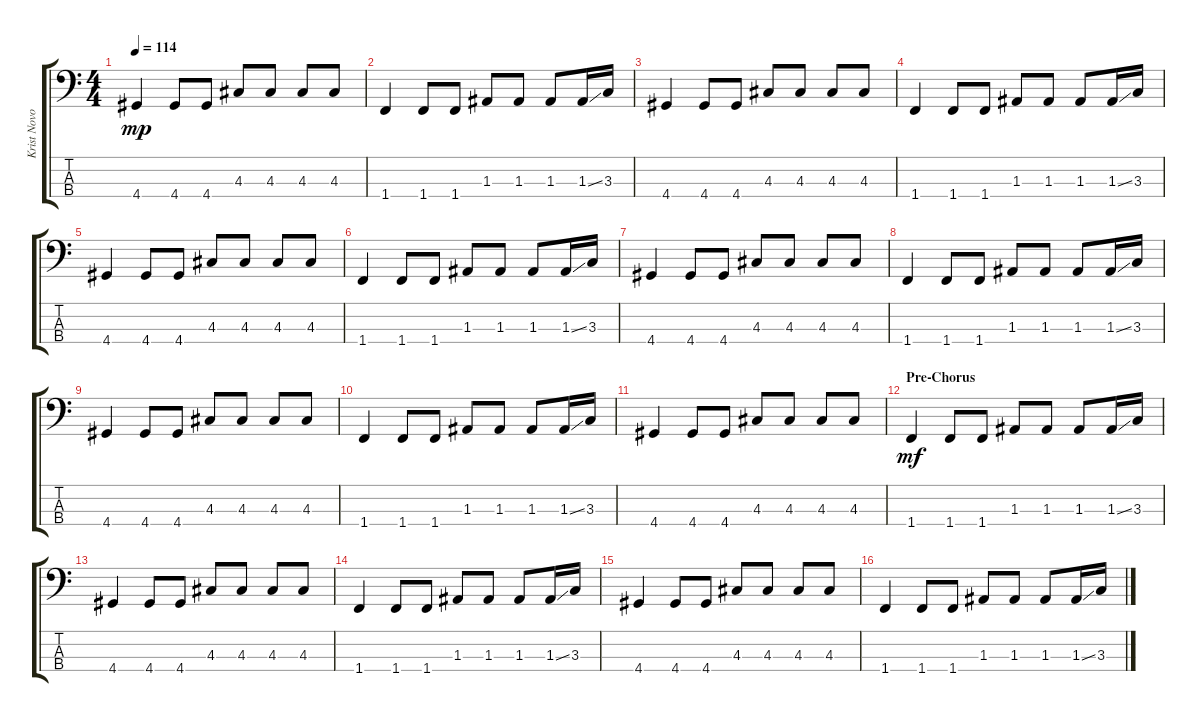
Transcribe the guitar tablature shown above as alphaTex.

\track ("Krist Novoselic - Bass" "Krist Novo") {instrument electricbasspick}
\staff {score tabs}
\tuning (G2 D2 A1 E1) {hide}
\ts (4 4)
\tempo 114
\clef f4
\ks c
4.4.4{dy mp} 4.4.8 4.4.8 4.3.8 4.3.8 4.3.8 4.3.8 |
1.4.4 1.4.8 1.4.8 1.3.8 1.3.8 1.3.8 1.3{ss}.16 3.3.16 |
4.4.4 4.4.8 4.4.8 4.3.8 4.3.8 4.3.8 4.3.8 |
1.4.4 1.4.8 1.4.8 1.3.8 1.3.8 1.3.8 1.3{ss}.16 3.3.16 |
4.4.4 4.4.8 4.4.8 4.3.8 4.3.8 4.3.8 4.3.8 |
1.4.4 1.4.8 1.4.8 1.3.8 1.3.8 1.3.8 1.3{ss}.16 3.3.16 |
4.4.4 4.4.8 4.4.8 4.3.8 4.3.8 4.3.8 4.3.8 |
1.4.4 1.4.8 1.4.8 1.3.8 1.3.8 1.3.8 1.3{ss}.16 3.3.16 |
4.4.4 4.4.8 4.4.8 4.3.8 4.3.8 4.3.8 4.3.8 |
1.4.4 1.4.8 1.4.8 1.3.8 1.3.8 1.3.8 1.3{ss}.16 3.3.16 |
4.4.4 4.4.8 4.4.8 4.3.8 4.3.8 4.3.8 4.3.8 |
\section ("" "Pre-Chorus")
1.4.4{dy mf} 1.4.8 1.4.8 1.3.8 1.3.8 1.3.8 1.3{ss}.16 3.3.16 |
4.4.4 4.4.8 4.4.8 4.3.8 4.3.8 4.3.8 4.3.8 |
1.4.4 1.4.8 1.4.8 1.3.8 1.3.8 1.3.8 1.3{ss}.16 3.3.16 |
4.4.4 4.4.8 4.4.8 4.3.8 4.3.8 4.3.8 4.3.8 |
1.4.4 1.4.8 1.4.8 1.3.8 1.3.8 1.3.8 1.3{ss}.16 3.3.16
